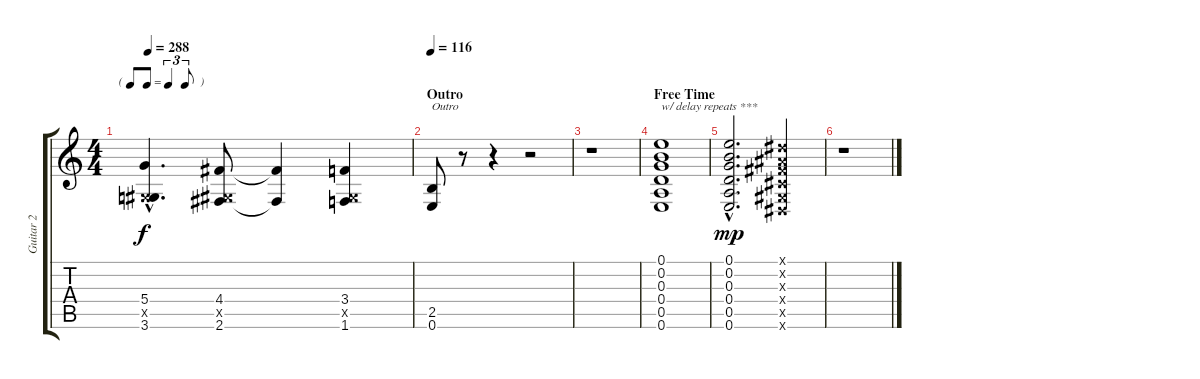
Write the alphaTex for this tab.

\track ("Guitar 2" "Guitar 2") {instrument distortionguitar}
\staff {score tabs}
\tuning (E4 B3 G3 D3 A2 E2) {hide}
\ts (4 4)
\tf triplet8th
\tempo 288
\clef g2
\ks c
(5.4{hac} -1.5{hac x} 3.6{hac}).4{d dy f} (4.4 -1.5{x} 2.6).8 (4.4{t} 2.6{t}).4 (3.4 -1.5{x} 1.6).4 |
\section ("" "Outro")
\tempo 116
(2.5 0.6).8{txt "Outro"} r.8 r.4 r.2 |
r.1 |
\section ("" "Free Time")
(0.1 0.2 0.3 0.4 0.5 0.6).1{txt "w/ delay repeats ***"} |
(0.1{hac} 0.2{hac} 0.3{hac} 0.4{hac} 0.5{hac} 0.6{hac}).2{d dy mp} (-1.1{x} -1.2{x} -1.3{x} -1.4{x} -1.5{x} -1.6{x}).4 |
r.1
